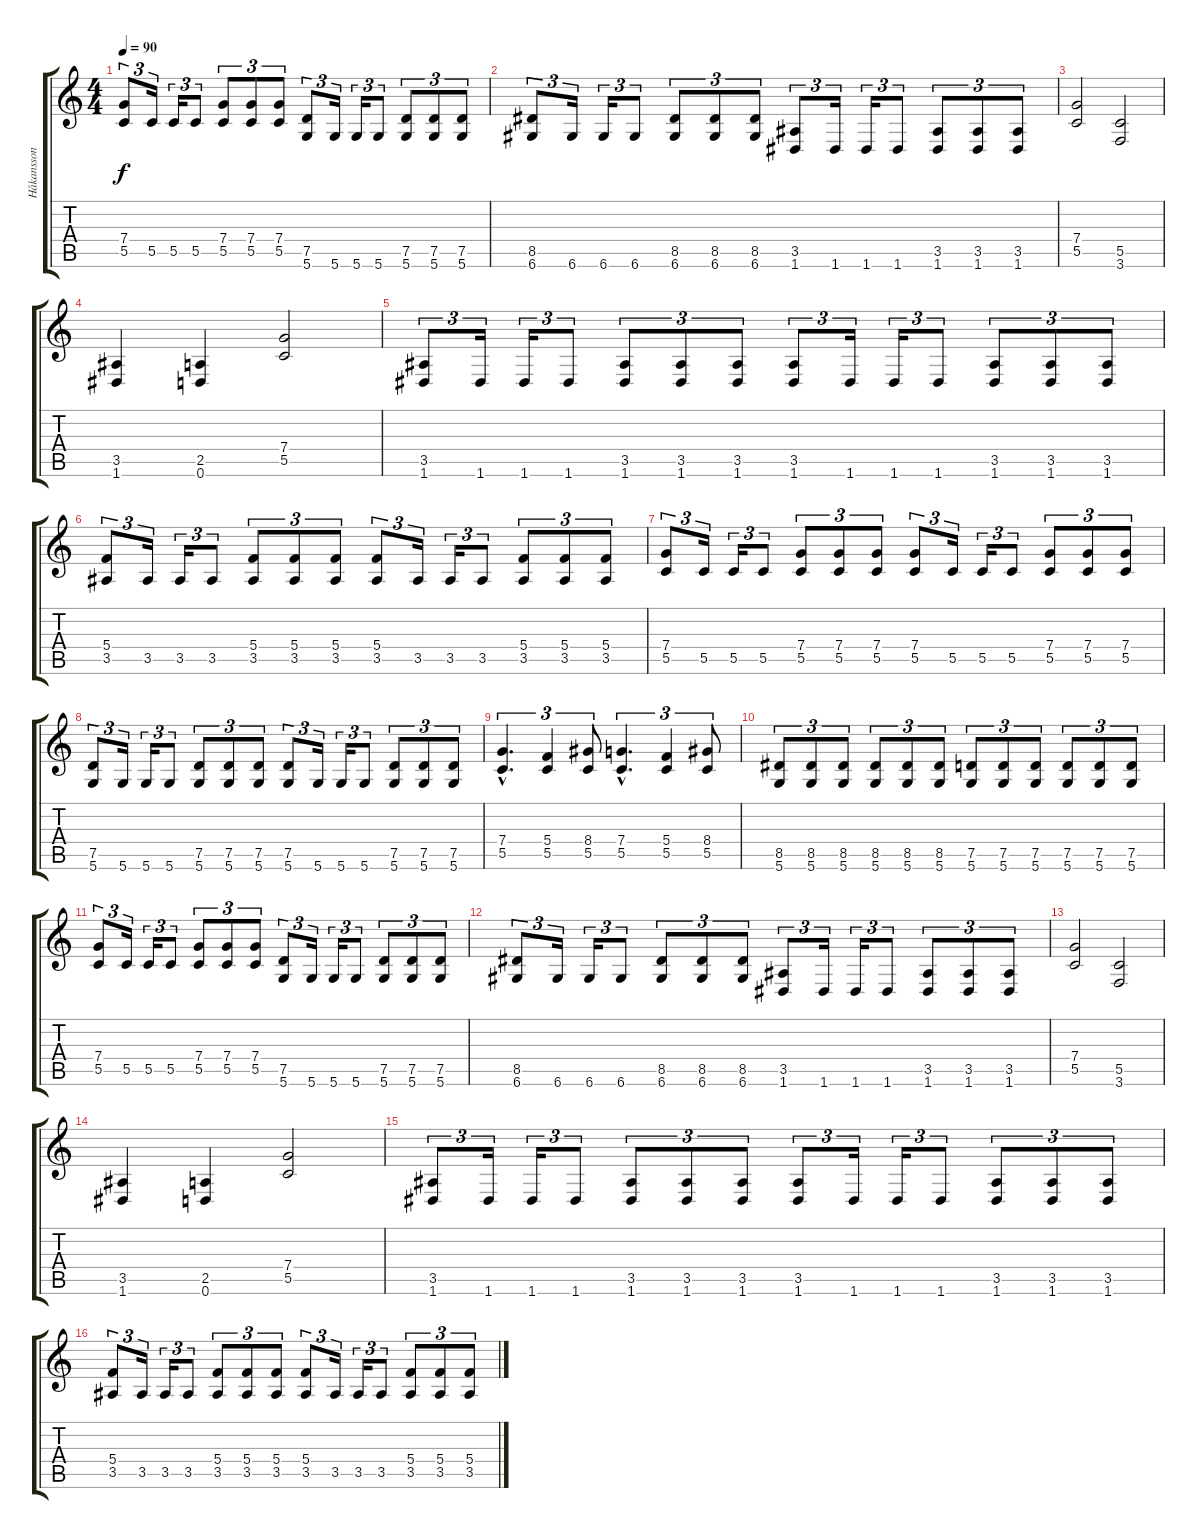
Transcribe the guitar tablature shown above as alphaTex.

\track ("Håkansson" "Håkansson") {instrument distortionguitar}
\staff {score tabs}
\tuning (D4 A3 F3 C3 G2 D2) {hide}
\ts (4 4)
\tempo 90
\clef g2
\ks c
(7.4 5.5).8{tu (3 2) dy f} 5.5.16{tu (3 2)} 5.5.16{tu (3 2)} 5.5.8{tu (3 2)} (7.4 5.5).8{tu (3 2)} (7.4 5.5).8{tu (3 2)} (7.4 5.5).8{tu (3 2)} (7.5 5.6).8{tu (3 2)} 5.6.16{tu (3 2)} 5.6.16{tu (3 2)} 5.6.8{tu (3 2)} (7.5 5.6).8{tu (3 2)} (7.5 5.6).8{tu (3 2)} (7.5 5.6).8{tu (3 2)} |
(8.5 6.6).8{tu (3 2)} 6.6.16{tu (3 2)} 6.6.16{tu (3 2)} 6.6.8{tu (3 2)} (8.5 6.6).8{tu (3 2)} (8.5 6.6).8{tu (3 2)} (8.5 6.6).8{tu (3 2)} (3.5 1.6).8{tu (3 2)} 1.6.16{tu (3 2)} 1.6.16{tu (3 2)} 1.6.8{tu (3 2)} (3.5 1.6).8{tu (3 2)} (3.5 1.6).8{tu (3 2)} (3.5 1.6).8{tu (3 2)} |
(7.4 5.5).2 (5.5 3.6).2 |
(3.5 1.6).4 (2.5 0.6).4 (7.4 5.5).2 |
(3.5 1.6).8{tu (3 2)} 1.6.16{tu (3 2)} 1.6.16{tu (3 2)} 1.6.8{tu (3 2)} (3.5 1.6).8{tu (3 2)} (3.5 1.6).8{tu (3 2)} (3.5 1.6).8{tu (3 2)} (3.5 1.6).8{tu (3 2)} 1.6.16{tu (3 2)} 1.6.16{tu (3 2)} 1.6.8{tu (3 2)} (3.5 1.6).8{tu (3 2)} (3.5 1.6).8{tu (3 2)} (3.5 1.6).8{tu (3 2)} |
(5.4 3.5).8{tu (3 2)} 3.5.16{tu (3 2)} 3.5.16{tu (3 2)} 3.5.8{tu (3 2)} (5.4 3.5).8{tu (3 2)} (5.4 3.5).8{tu (3 2)} (5.4 3.5).8{tu (3 2)} (5.4 3.5).8{tu (3 2)} 3.5.16{tu (3 2)} 3.5.16{tu (3 2)} 3.5.8{tu (3 2)} (5.4 3.5).8{tu (3 2)} (5.4 3.5).8{tu (3 2)} (5.4 3.5).8{tu (3 2)} |
(7.4 5.5).8{tu (3 2)} 5.5.16{tu (3 2)} 5.5.16{tu (3 2)} 5.5.8{tu (3 2)} (7.4 5.5).8{tu (3 2)} (7.4 5.5).8{tu (3 2)} (7.4 5.5).8{tu (3 2)} (7.4 5.5).8{tu (3 2)} 5.5.16{tu (3 2)} 5.5.16{tu (3 2)} 5.5.8{tu (3 2)} (7.4 5.5).8{tu (3 2)} (7.4 5.5).8{tu (3 2)} (7.4 5.5).8{tu (3 2)} |
(7.5 5.6).8{tu (3 2)} 5.6.16{tu (3 2)} 5.6.16{tu (3 2)} 5.6.8{tu (3 2)} (7.5 5.6).8{tu (3 2)} (7.5 5.6).8{tu (3 2)} (7.5 5.6).8{tu (3 2)} (7.5 5.6).8{tu (3 2)} 5.6.16{tu (3 2)} 5.6.16{tu (3 2)} 5.6.8{tu (3 2)} (7.5 5.6).8{tu (3 2)} (7.5 5.6).8{tu (3 2)} (7.5 5.6).8{tu (3 2)} |
(7.4{hac} 5.5{hac}).4{d tu (3 2)} (5.4 5.5).4{tu (3 2)} (8.4 5.5).8{tu (3 2)} (7.4{hac} 5.5{hac}).4{d tu (3 2)} (5.4 5.5).4{tu (3 2)} (8.4 5.5).8{tu (3 2)} |
(8.5 5.6).8{tu (3 2)} (8.5 5.6).8{tu (3 2)} (8.5 5.6).8{tu (3 2)} (8.5 5.6).8{tu (3 2)} (8.5 5.6).8{tu (3 2)} (8.5 5.6).8{tu (3 2)} (7.5 5.6).8{tu (3 2)} (7.5 5.6).8{tu (3 2)} (7.5 5.6).8{tu (3 2)} (7.5 5.6).8{tu (3 2)} (7.5 5.6).8{tu (3 2)} (7.5 5.6).8{tu (3 2)} |
(7.4 5.5).8{tu (3 2)} 5.5.16{tu (3 2)} 5.5.16{tu (3 2)} 5.5.8{tu (3 2)} (7.4 5.5).8{tu (3 2)} (7.4 5.5).8{tu (3 2)} (7.4 5.5).8{tu (3 2)} (7.5 5.6).8{tu (3 2)} 5.6.16{tu (3 2)} 5.6.16{tu (3 2)} 5.6.8{tu (3 2)} (7.5 5.6).8{tu (3 2)} (7.5 5.6).8{tu (3 2)} (7.5 5.6).8{tu (3 2)} |
(8.5 6.6).8{tu (3 2)} 6.6.16{tu (3 2)} 6.6.16{tu (3 2)} 6.6.8{tu (3 2)} (8.5 6.6).8{tu (3 2)} (8.5 6.6).8{tu (3 2)} (8.5 6.6).8{tu (3 2)} (3.5 1.6).8{tu (3 2)} 1.6.16{tu (3 2)} 1.6.16{tu (3 2)} 1.6.8{tu (3 2)} (3.5 1.6).8{tu (3 2)} (3.5 1.6).8{tu (3 2)} (3.5 1.6).8{tu (3 2)} |
(7.4 5.5).2 (5.5 3.6).2 |
(3.5 1.6).4 (2.5 0.6).4 (7.4 5.5).2 |
(3.5 1.6).8{tu (3 2)} 1.6.16{tu (3 2)} 1.6.16{tu (3 2)} 1.6.8{tu (3 2)} (3.5 1.6).8{tu (3 2)} (3.5 1.6).8{tu (3 2)} (3.5 1.6).8{tu (3 2)} (3.5 1.6).8{tu (3 2)} 1.6.16{tu (3 2)} 1.6.16{tu (3 2)} 1.6.8{tu (3 2)} (3.5 1.6).8{tu (3 2)} (3.5 1.6).8{tu (3 2)} (3.5 1.6).8{tu (3 2)} |
(5.4 3.5).8{tu (3 2)} 3.5.16{tu (3 2)} 3.5.16{tu (3 2)} 3.5.8{tu (3 2)} (5.4 3.5).8{tu (3 2)} (5.4 3.5).8{tu (3 2)} (5.4 3.5).8{tu (3 2)} (5.4 3.5).8{tu (3 2)} 3.5.16{tu (3 2)} 3.5.16{tu (3 2)} 3.5.8{tu (3 2)} (5.4 3.5).8{tu (3 2)} (5.4 3.5).8{tu (3 2)} (5.4 3.5).8{tu (3 2)}
